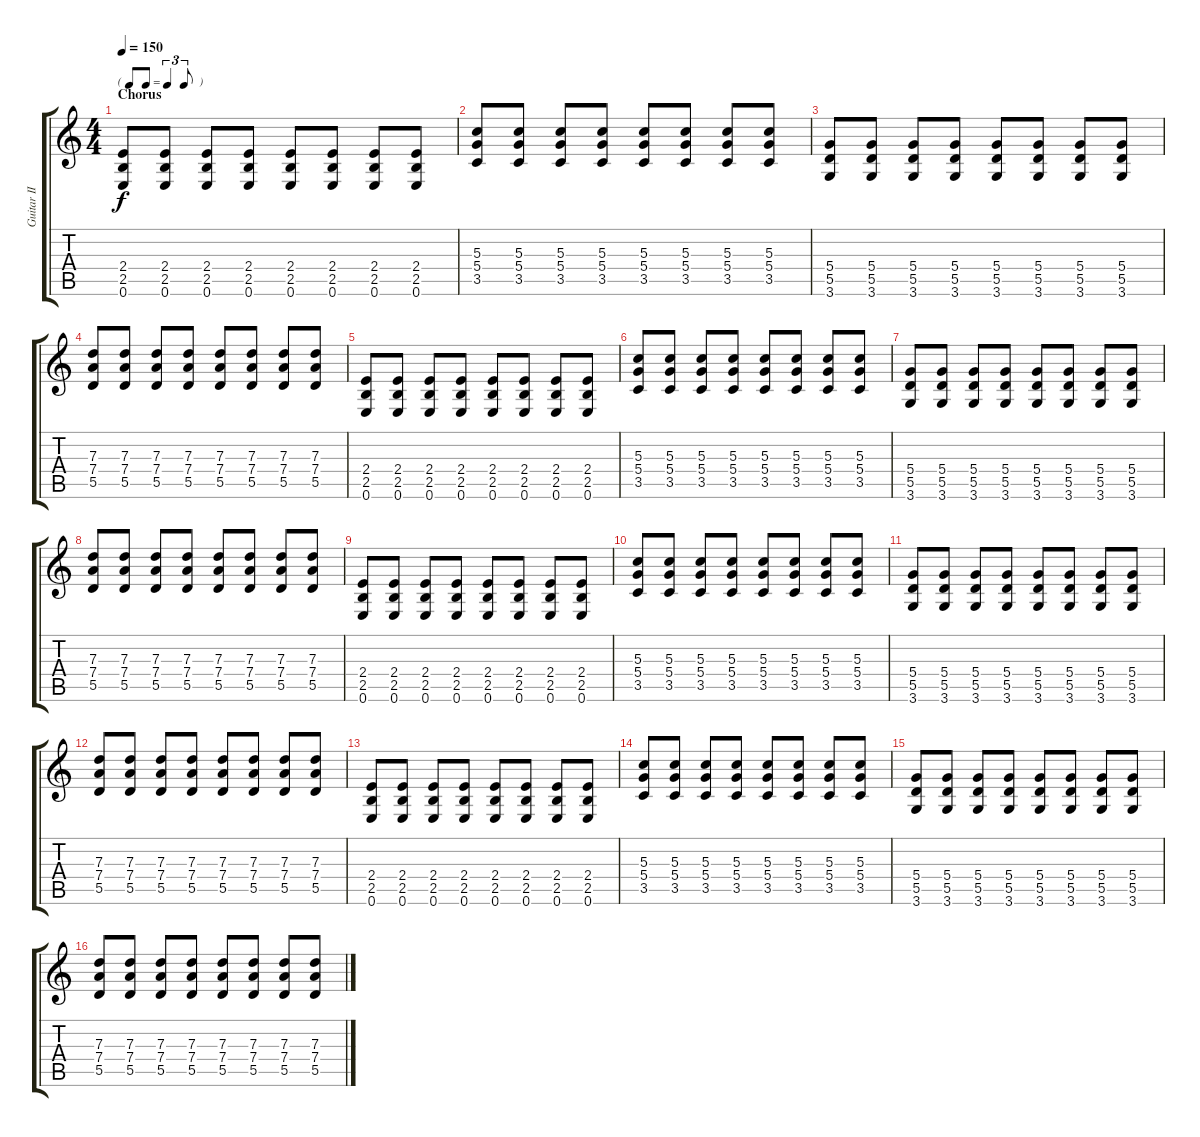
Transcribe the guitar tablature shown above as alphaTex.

\track ("Guitar II" "Guitar II") {instrument overdrivenguitar}
\staff {score tabs}
\tuning (E4 B3 G3 D3 A2 E2) {hide}
\ts (4 4)
\tf triplet8th
\section ("" "Chorus")
\tempo 150
\clef g2
\ks c
(2.4 2.5 0.6).8{dy f} (2.4 2.5 0.6).8 (2.4 2.5 0.6).8 (2.4 2.5 0.6).8 (2.4 2.5 0.6).8 (2.4 2.5 0.6).8 (2.4 2.5 0.6).8 (2.4 2.5 0.6).8 |
(5.3 5.4 3.5).8 (5.3 5.4 3.5).8 (5.3 5.4 3.5).8 (5.3 5.4 3.5).8 (5.3 5.4 3.5).8 (5.3 5.4 3.5).8 (5.3 5.4 3.5).8 (5.3 5.4 3.5).8 |
(5.4 5.5 3.6).8 (5.4 5.5 3.6).8 (5.4 5.5 3.6).8 (5.4 5.5 3.6).8 (5.4 5.5 3.6).8 (5.4 5.5 3.6).8 (5.4 5.5 3.6).8 (5.4 5.5 3.6).8 |
(7.3 7.4 5.5).8 (7.3 7.4 5.5).8 (7.3 7.4 5.5).8 (7.3 7.4 5.5).8 (7.3 7.4 5.5).8 (7.3 7.4 5.5).8 (7.3 7.4 5.5).8 (7.3 7.4 5.5).8 |
(2.4 2.5 0.6).8 (2.4 2.5 0.6).8 (2.4 2.5 0.6).8 (2.4 2.5 0.6).8 (2.4 2.5 0.6).8 (2.4 2.5 0.6).8 (2.4 2.5 0.6).8 (2.4 2.5 0.6).8 |
(5.3 5.4 3.5).8 (5.3 5.4 3.5).8 (5.3 5.4 3.5).8 (5.3 5.4 3.5).8 (5.3 5.4 3.5).8 (5.3 5.4 3.5).8 (5.3 5.4 3.5).8 (5.3 5.4 3.5).8 |
(5.4 5.5 3.6).8 (5.4 5.5 3.6).8 (5.4 5.5 3.6).8 (5.4 5.5 3.6).8 (5.4 5.5 3.6).8 (5.4 5.5 3.6).8 (5.4 5.5 3.6).8 (5.4 5.5 3.6).8 |
(7.3 7.4 5.5).8 (7.3 7.4 5.5).8 (7.3 7.4 5.5).8 (7.3 7.4 5.5).8 (7.3 7.4 5.5).8 (7.3 7.4 5.5).8 (7.3 7.4 5.5).8 (7.3 7.4 5.5).8 |
(2.4 2.5 0.6).8 (2.4 2.5 0.6).8 (2.4 2.5 0.6).8 (2.4 2.5 0.6).8 (2.4 2.5 0.6).8 (2.4 2.5 0.6).8 (2.4 2.5 0.6).8 (2.4 2.5 0.6).8 |
(5.3 5.4 3.5).8 (5.3 5.4 3.5).8 (5.3 5.4 3.5).8 (5.3 5.4 3.5).8 (5.3 5.4 3.5).8 (5.3 5.4 3.5).8 (5.3 5.4 3.5).8 (5.3 5.4 3.5).8 |
(5.4 5.5 3.6).8 (5.4 5.5 3.6).8 (5.4 5.5 3.6).8 (5.4 5.5 3.6).8 (5.4 5.5 3.6).8 (5.4 5.5 3.6).8 (5.4 5.5 3.6).8 (5.4 5.5 3.6).8 |
(7.3 7.4 5.5).8 (7.3 7.4 5.5).8 (7.3 7.4 5.5).8 (7.3 7.4 5.5).8 (7.3 7.4 5.5).8 (7.3 7.4 5.5).8 (7.3 7.4 5.5).8 (7.3 7.4 5.5).8 |
(2.4 2.5 0.6).8 (2.4 2.5 0.6).8 (2.4 2.5 0.6).8 (2.4 2.5 0.6).8 (2.4 2.5 0.6).8 (2.4 2.5 0.6).8 (2.4 2.5 0.6).8 (2.4 2.5 0.6).8 |
(5.3 5.4 3.5).8 (5.3 5.4 3.5).8 (5.3 5.4 3.5).8 (5.3 5.4 3.5).8 (5.3 5.4 3.5).8 (5.3 5.4 3.5).8 (5.3 5.4 3.5).8 (5.3 5.4 3.5).8 |
(5.4 5.5 3.6).8 (5.4 5.5 3.6).8 (5.4 5.5 3.6).8 (5.4 5.5 3.6).8 (5.4 5.5 3.6).8 (5.4 5.5 3.6).8 (5.4 5.5 3.6).8 (5.4 5.5 3.6).8 |
(7.3 7.4 5.5).8 (7.3 7.4 5.5).8 (7.3 7.4 5.5).8 (7.3 7.4 5.5).8 (7.3 7.4 5.5).8 (7.3 7.4 5.5).8 (7.3 7.4 5.5).8 (7.3 7.4 5.5).8
